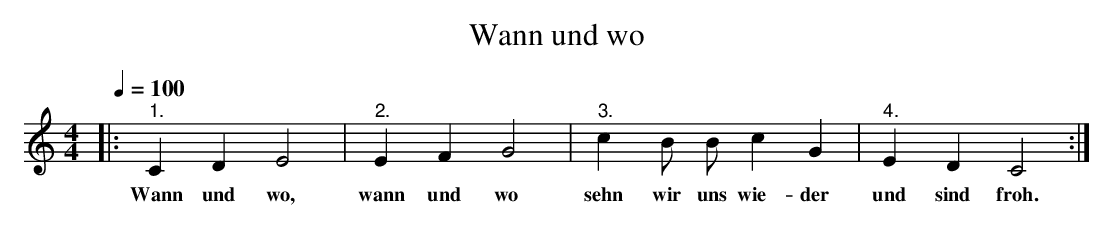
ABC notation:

X:1
T:Wann und wo
M:4/4
L:1/4
Q:1/4=100
K:C
|:"^1."CDE2|"^2."EFG2|"^3."cB/ B/cG|"^4."EDC2:|
w:Wann und wo, wann und wo sehn wir uns wie-der und sind froh.
